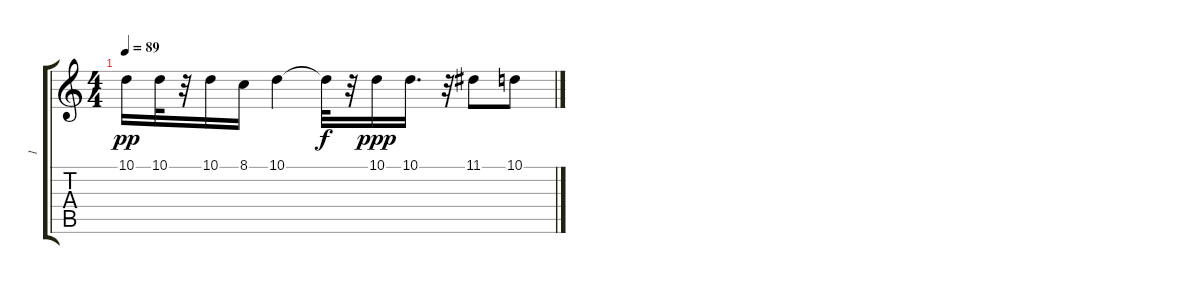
\track ("1" "1") {instrument lead1square}
\staff {score tabs}
\tuning (E4 B3 G3 D3 A2 E2) {hide}
\ts (4 4)
\tempo 89
\clef g2
\ks c
10.1.16{dy pp} 10.1.32 r.32 10.1.16 8.1.16 10.1.4 10.1{t}.32{dy f} r.32 10.1.16{dy ppp} 10.1.16{d} r.32 11.1.8 10.1.8
